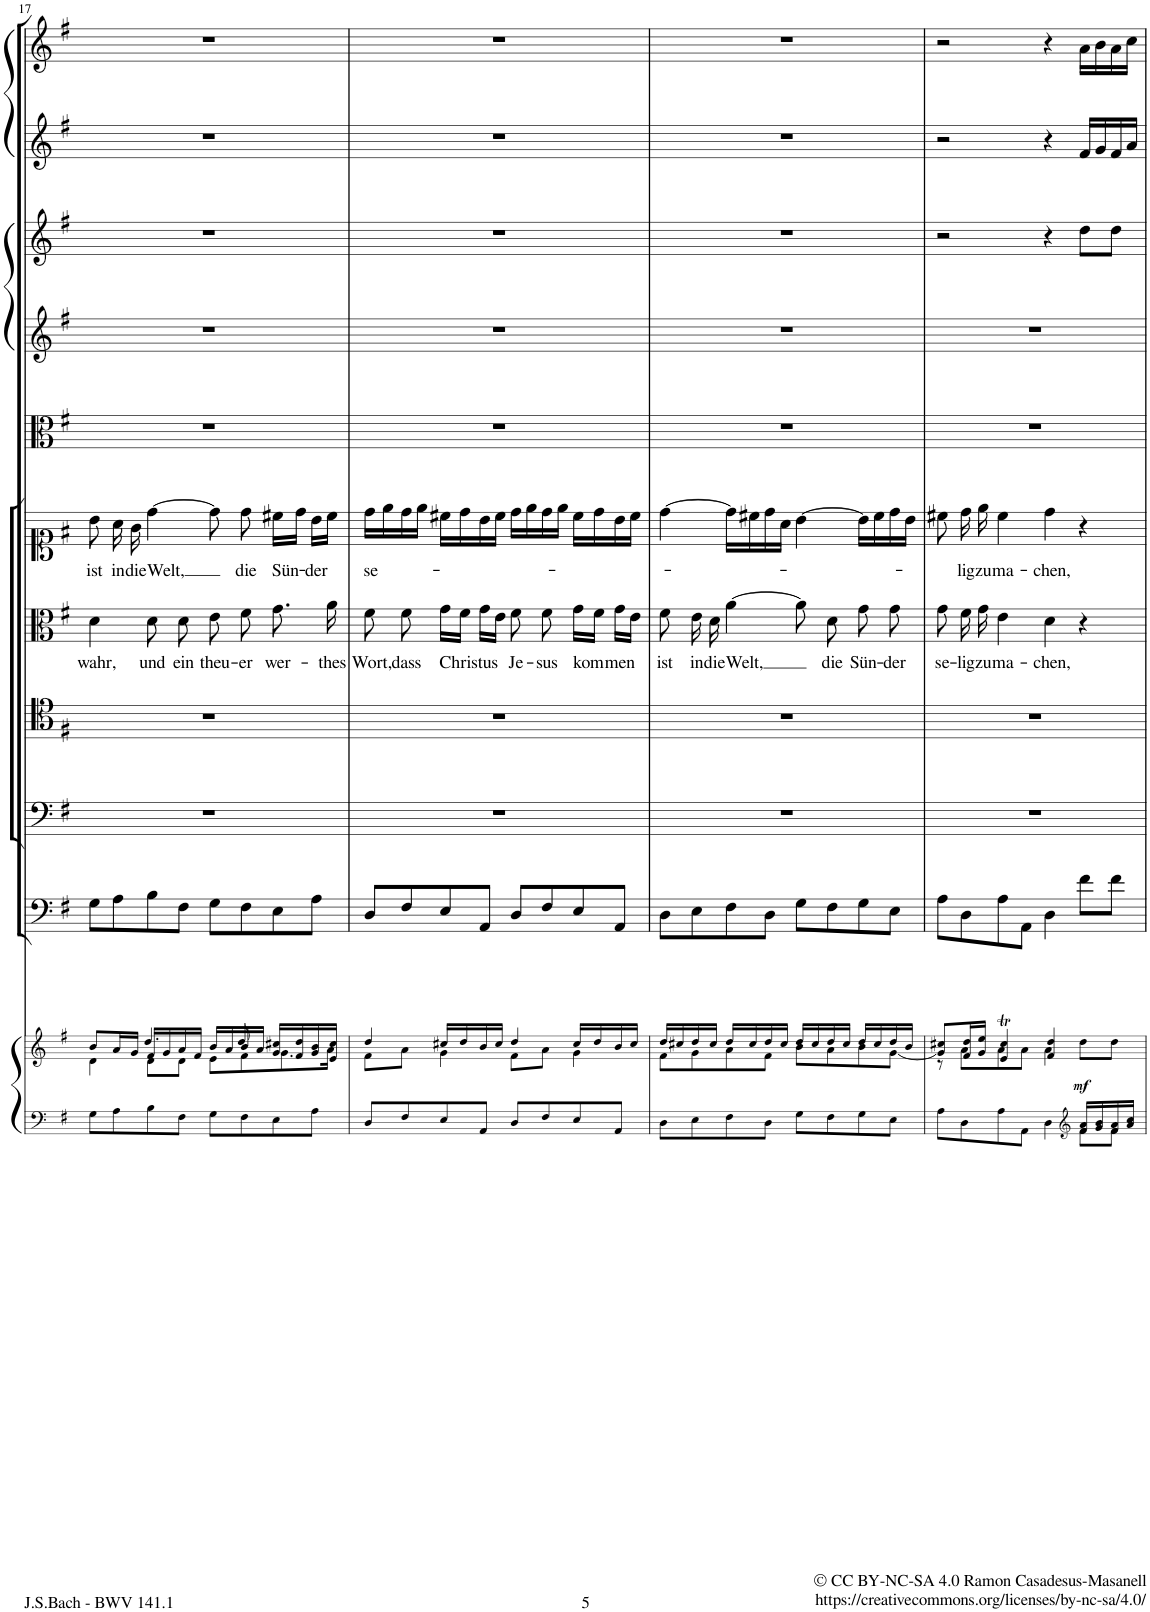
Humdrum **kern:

**kern	**kern	**dynam	**kern	**kern	**kern	**kern	**text	**kern	**text	**kern	**kern	**kern	**kern	**kern
*part11	*part11	*part11	*part10	*part9	*part8	*part7	*part7	*part6	*part6	*part5	*part4	*part3	*part2	*part1
*staff12	*staff11	*staff11/12	*staff10	*staff9	*staff8	*staff7	*staff7	*staff6	*staff6	*staff5	*staff4	*staff3	*staff2	*staff1
*I"Piano reduction	*	*	*I"Continuo	*I"Basso	*I"Tenore	*I"Alto	*	*I"Soprano	*	*I"Viola	*I"Violino II	*I"Violino I	*I"Oboe II	*I"Oboe I
*I'Pno	*	*	*	*	*	*	*	*	*	*	*	*	*I'Ob	*I'Ob
!!LO:PB:g=z
*clefF4	*clefG2	*	*clefF4	*clefF4	*clefC4	*clefC3	*	*clefC1	*	*clefC3	*clefG2	*clefG2	*clefG2	*clefG2
*k[f#]	*k[f#]	*	*k[f#]	*k[f#]	*k[f#]	*k[f#]	*	*k[f#]	*	*k[f#]	*k[f#]	*k[f#]	*k[f#]	*k[f#]
*M4/4	*M4/4	*	*M4/4	*M4/4	*M4/4	*M4/4	*	*M4/4	*	*M4/4	*M4/4	*M4/4	*M4/4	*M4/4
*met(c)	*met(c)	*	*met(c)	*met(c)	*met(c)	*met(c)	*	*met(c)	*	*met(c)	*met(c)	*met(c)	*met(c)	*met(c)
=17	=17	=17	=17	=17	=17	=17	=17	=17	=17	=17	=17	=17	=17	=17
*	*^	*	*	*	*	*	*	*	*	*	*	*	*	*
*	*	*^	*	*	*	*	*	*	*	*	*	*	*	*	*
!	!	!	!	!	!	!	!	!	!LO:LY:b	!	!LO:LY:b	!	!	!	!	!
8G\L	8b/L	4d\	4ryy	.	8G\L	1r	1r	4d\	wahr,	8b\	ist	1r	1r	1r	1r	1r
!	!	!	!	!	!	!	!	!	!	!	!LO:LY:b	!	!	!	!	!
8A\	16a/L	.	.	.	8A\	.	.	.	.	16a\	in	.	.	.	.	.
!	!	!	!	!	!	!	!	!	!	!	!LO:LY:b	!	!	!	!	!
.	16g/JJ	.	.	.	.	.	.	.	.	16g\	die	.	.	.	.	.
!	!	!	!	!	!	!	!	!	!LO:LY:b	!	!LO:LY:b	!	!	!	!	!
8B\	4.dd/	8d\L	16f#/LL	.	8B\	.	.	8d\	und	[4dd\	Welt,	.	.	.	.	.
.	.	.	16g/	.	.	.	.	.	.	.	.	.	.	.	.	.
!	!	!	!	!	!	!	!	!	!LO:LY:b	!	!	!	!	!	!	!
8F#\J	.	8d\J	16a/	.	8F#\J	.	.	8d\	ein	.	.	.	.	.	.	.
.	.	.	16f#/JJ	.	.	.	.	.	.	.	.	.	.	.	.	.
!	!	!	!	!	!	!	!	!	!LO:LY:b	!	!	!	!	!	!	!
8G\L	.	8e\L	16b/LL	.	8G\L	.	.	8e\	theu-	8dd\]	.	.	.	.	.	.
.	.	.	16a/	.	.	.	.	.	.	.	.	.	.	.	.	.
!	!	!	!	!	!	!	!	!	!LO:LY:b	!	!LO:LY:b	!	!	!	!	!
8F#\	8dd/	8f#\	16b/	.	8F#\	.	.	8f#\	-er	8dd\	die	.	.	.	.	.
.	.	.	16a/JJ	.	.	.	.	.	.	.	.	.	.	.	.	.
!	!	!	!	!	!	!	!	!	!LO:LY:b	!	!LO:LY:b	!	!	!	!	!
8E\	16g/ 16cc#X/LL	8.g\	4ryy	.	8E\	.	.	8.g\	wer-	16cc#X\LL	Sün-	.	.	.	.	.
.	16f#/ 16dd/	.	.	.	.	.	.	.	.	16dd\JJ	.	.	.	.	.	.
!	!	!	!	!	!	!	!	!	!	!	!LO:LY:b	!	!	!	!	!
8A\J	16g/ 16b/	.	.	.	8A\J	.	.	.	.	16b\LL	-der	.	.	.	.	.
!	!	!	!	!	!	!	!	!	!LO:LY:b	!	!	!	!	!	!	!
.	16e/ 16cc#/JJ	16a\Jk	.	.	.	.	.	16a\	-thes	16cc#\JJ	.	.	.	.	.	.
*	*	*v	*v	*	*	*	*	*	*	*	*	*	*	*	*	*
=18	=18	=18	=18	=18	=18	=18	=18	=18	=18	=18	=18	=18	=18	=18	=18
!	!	!	!	!	!	!	!	!LO:LY:b	!	!LO:LY:b	!	!	!	!	!
8D/L	4dd/	8f#\L	.	8D/L	1r	1r	8f#\	Wort,	16dd\LL	se-	1r	1r	1r	1r	1r
.	.	.	.	.	.	.	.	.	16ee\	.	.	.	.	.	.
!	!	!	!	!	!	!	!	!LO:LY:b	!	!	!	!	!	!	!
8F#/	.	8a\J	.	8F#/	.	.	8f#\	dass	16dd\	.	.	.	.	.	.
.	.	.	.	.	.	.	.	.	16ee\JJ	.	.	.	.	.	.
!	!	!	!	!	!	!	!	!LO:LY:b	!	!	!	!	!	!	!
8E/	16cc#X/LL	4g\	.	8E/	.	.	16g\LL	Chri-	16cc#X\LL	.	.	.	.	.	.
.	16dd/	.	.	.	.	.	16f#\JJ	.	16dd\	.	.	.	.	.	.
!	!	!	!	!	!	!	!	!LO:LY:b	!	!	!	!	!	!	!
8AA/J	16b/	.	.	8AA/J	.	.	16g\LL	-stus	16b\	.	.	.	.	.	.
.	16cc#/JJ	.	.	.	.	.	16e\JJ	.	16cc#\JJ	.	.	.	.	.	.
!	!	!	!	!	!	!	!	!LO:LY:b	!	!	!	!	!	!	!
8D/L	4dd/	8f#\L	.	8D/L	.	.	8f#\	Je-	16dd\LL	.	.	.	.	.	.
.	.	.	.	.	.	.	.	.	16ee\	.	.	.	.	.	.
!	!	!	!	!	!	!	!	!LO:LY:b	!	!	!	!	!	!	!
8F#/	.	8a\J	.	8F#/	.	.	8f#\	-sus	16dd\	.	.	.	.	.	.
.	.	.	.	.	.	.	.	.	16ee\JJ	.	.	.	.	.	.
!	!	!	!	!	!	!	!	!LO:LY:b	!	!	!	!	!	!	!
8E/	16cc#/LL	4g\	.	8E/	.	.	16g\LL	kom-	16cc#\LL	.	.	.	.	.	.
.	16dd/	.	.	.	.	.	16f#\JJ	.	16dd\	.	.	.	.	.	.
!	!	!	!	!	!	!	!	!LO:LY:b	!	!	!	!	!	!	!
8AA/J	16b/	.	.	8AA/J	.	.	16g\LL	-men	16b\	.	.	.	.	.	.
.	16cc#/JJ	.	.	.	.	.	16e\JJ	.	16cc#\JJ	.	.	.	.	.	.
=19	=19	=19	=19	=19	=19	=19	=19	=19	=19	=19	=19	=19	=19	=19	=19
!	!	!	!	!	!	!	!	!LO:LY:b	!	!	!	!	!	!	!
8D\L	16dd/LL	8f#\L	.	8D\L	1r	1r	8f#\	ist	[4dd\	.	1r	1r	1r	1r	1r
.	16cc#X/	.	.	.	.	.	.	.	.	.	.	.	.	.	.
!	!	!	!	!	!	!	!	!LO:LY:b	!	!	!	!	!	!	!
8E\	16dd/	8g\	.	8E\	.	.	16e\	in	.	.	.	.	.	.	.
!	!	!	!	!	!	!	!	!LO:LY:b	!	!	!	!	!	!	!
.	16cc#/JJ	.	.	.	.	.	16d\	die	.	.	.	.	.	.	.
!	!	!	!	!	!	!	!	!LO:LY:b	!	!	!	!	!	!	!
8F#\	16dd/LL	8a\	.	8F#\	.	.	[4a\	Welt,	16dd\LL]	.	.	.	.	.	.
.	16cc#/	.	.	.	.	.	.	.	16cc#X\	.	.	.	.	.	.
8D\J	16dd/	8f#\J	.	8D\J	.	.	.	.	16dd\	.	.	.	.	.	.
.	16cc#/JJ	.	.	.	.	.	.	.	16a\JJ	.	.	.	.	.	.
8G\L	16dd/LL	8b\L	.	8G\L	.	.	8a\]	.	[4b\	.	.	.	.	.	.
.	16cc#/	.	.	.	.	.	.	.	.	.	.	.	.	.	.
!	!	!	!	!	!	!	!	!LO:LY:b	!	!	!	!	!	!	!
8F#\	16dd/	8a\	.	8F#\	.	.	8d\	die	.	.	.	.	.	.	.
.	16cc#/JJ	.	.	.	.	.	.	.	.	.	.	.	.	.	.
!	!	!	!	!	!	!	!	!LO:LY:b	!	!	!	!	!	!	!
8G\	16dd/LL	8b\	.	8G\	.	.	8g\	Sün-	16b\LL]	.	.	.	.	.	.
.	16cc#/	.	.	.	.	.	.	.	16cc#\	.	.	.	.	.	.
!	!	!	!	!	!	!	!	!LO:LY:b	!	!	!	!	!	!	!
8E\J	16dd/	[8g\J	.	8E\J	.	.	8g\	-der	16dd\	.	.	.	.	.	.
.	16b/JJ	.	.	.	.	.	.	.	16b\JJ	.	.	.	.	.	.
=20	=20	=20	=20	=20	=20	=20	=20	=20	=20	=20	=20	=20	=20	=20	=20
*^	*	*	*	*	*	*	*	*	*	*	*	*	*	*	*
!	!	!	!	!	!	!	!	!	!LO:LY:b	!	!	!	!	!	!	!
2.ryy	8A\L	8g/] 8cc#X/L	8r	.	8A\L	1r	1r	8g\	se-	8cc#X\	.	1r	1r	2r	2r	2r
!	!	!	!	!	!	!	!	!	!LO:LY:b	!	!LO:LY:b	!	!	!	!	!
.	8D\	16f#/ 16dd/L	8a\L	.	8D\	.	.	16f#\	-lig	16dd\	-lig	.	.	.	.	.
!	!	!	!	!	!	!	!	!	!LO:LY:b	!	!LO:LY:b	!	!	!	!	!
.	.	16g/ 16ee/JJ	.	.	.	.	.	16g\	zu	16ee\	zu	.	.	.	.	.
!	!	!	!	!	!	!	!	!	!LO:LY:b	!	!LO:LY:b	!	!	!	!	!
.	8A\	4e/T 4cc#/T	8a\	.	8A\	.	.	4e\	ma-	4cc#\	ma-	.	.	.	.	.
.	8AA\J	.	8a\J	.	8AA\J	.	.	.	.	.	.	.	.	.	.	.
!	!	!	!	!	!	!	!	!	!LO:LY:b	!	!LO:LY:b	!	!	!	!	!
.	4D\	4f#/ 4dd/	4a\	.	4D\	.	.	4d\	-chen,	4dd\	-chen,	.	.	4r	4r	4r
*clefG2	*	*	*	*	*	*	*	*	*	*	*	*	*	*	*	*
!	!	!	!	!LO:DY:b	!	!	!	!	!	!	!	!	!	!	!	!
16f#/ 16a/LL	8f#\L	8dd\L	4ryy	mf	8f#\L	.	.	4r	.	4r	.	.	.	8dd\L	16f#/LL	16a\LL
16g/ 16b/	.	.	.	.	.	.	.	.	.	.	.	.	.	.	16g/	16b\
16f#/ 16a/	8f#\J	8dd\J	.	.	8f#\J	.	.	.	.	.	.	.	.	8dd\J	16f#/	16a\
16a/ 16cc/JJ	.	.	.	.	.	.	.	.	.	.	.	.	.	.	16a/JJ	16cc\JJ
*v	*v	*	*	*	*	*	*	*	*	*	*	*	*	*	*	*
*	*v	*v	*	*	*	*	*	*	*	*	*	*	*	*	*
=	=	=	=	=	=	=	=	=	=	=	=	=	=	=
*-	*-	*-	*-	*-	*-	*-	*-	*-	*-	*-	*-	*-	*-	*-
